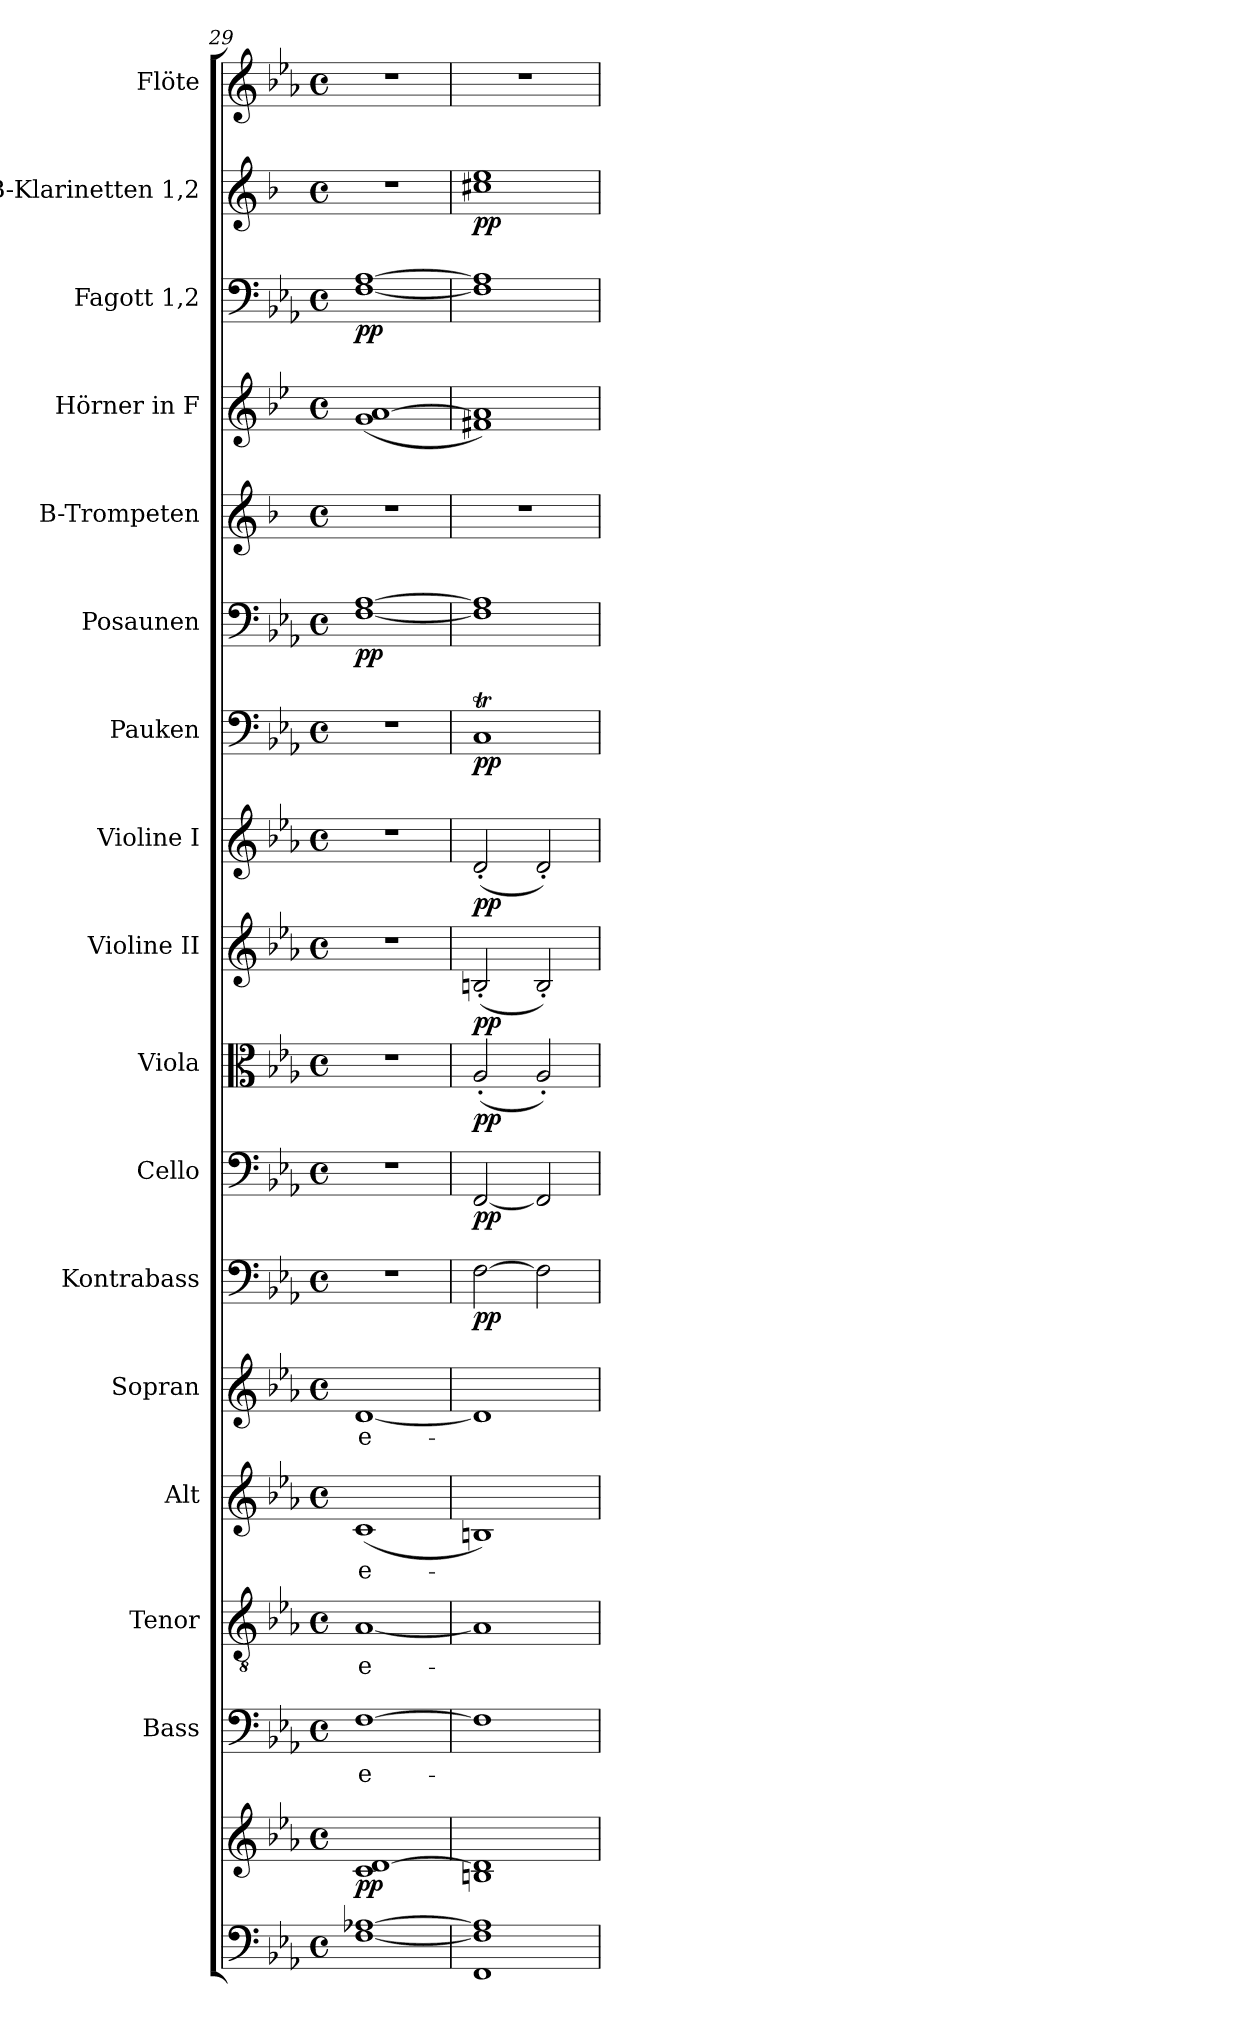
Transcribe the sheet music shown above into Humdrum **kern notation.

**kern	**kern	**dynam	**kern	**text	**kern	**text	**kern	**text	**kern	**text	**kern	**dynam	**kern	**dynam	**kern	**dynam	**kern	**dynam	**kern	**dynam	**kern	**dynam	**kern	**dynam	**kern	**kern	**kern	**dynam	**kern	**dynam	**kern
*part17	*part17	*part17	*part16	*part16	*part15	*part15	*part14	*part14	*part13	*part13	*part12	*part12	*part11	*part11	*part10	*part10	*part9	*part9	*part8	*part8	*part7	*part7	*part6	*part6	*part5	*part4	*part3	*part3	*part2	*part2	*part1
*staff18	*staff17	*staff17/18	*staff16	*staff16	*staff15	*staff15	*staff14	*staff14	*staff13	*staff13	*staff12	*staff12	*staff11	*staff11	*staff10	*staff10	*staff9	*staff9	*staff8	*staff8	*staff7	*staff7	*staff6	*staff6	*staff5	*staff4	*staff3	*staff3	*staff2	*staff2	*staff1
*	*	*	*I"Bass	*	*I"Tenor	*	*I"Alt	*	*I"Sopran	*	*I"Kontrabass	*	*I"Cello	*	*I"Viola	*	*I"Violine II	*	*I"Violine I	*	*I"Pauken	*	*I"Posaunen	*	*I"B-Trompeten	*I"Hörner in F	*I"Fagott 1,2	*	*I"B-Klarinetten 1,2	*	*I"Flöte
*	*	*	*I'B.	*	*I'T.	*	*I'A.	*	*I'S.	*	*I'Kb.	*	*	*	*I'Vla.	*	*I'Vl. II	*	*I'Vl. I	*	*I'Pk.	*	*I'Pos.	*	*I'B Trp.	*	*I'Fg.	*	*I'Kl.	*	*I'Fl.
*clefF4	*clefG2	*	*clefF4	*	*clefGv2	*	*clefG2	*	*clefG2	*	*clefF4	*	*clefF4	*	*clefC3	*	*clefG2	*	*clefG2	*	*clefF4	*	*clefF4	*	*clefG2	*clefG2	*clefF4	*	*clefG2	*	*clefG2
*	*	*	*	*	*	*	*	*	*	*	*ITrd7c12	*	*	*	*	*	*	*	*	*	*	*	*	*	*ITrd1c2	*ITrd4c7	*	*	*ITrd1c2	*	*
*k[b-e-a-]	*k[b-e-a-]	*	*k[b-e-a-]	*	*k[b-e-a-]	*	*k[b-e-a-]	*	*k[b-e-a-]	*	*k[b-e-a-]	*	*k[b-e-a-]	*	*k[b-e-a-]	*	*k[b-e-a-]	*	*k[b-e-a-]	*	*k[b-e-a-]	*	*k[b-e-a-]	*	*k[b-e-a-]	*k[b-e-a-]	*k[b-e-a-]	*	*k[b-e-a-]	*	*k[b-e-a-]
*E-:	*E-:	*	*E-:	*	*E-:	*	*E-:	*	*E-:	*	*E-:	*	*E-:	*	*E-:	*	*E-:	*	*E-:	*	*E-:	*	*E-:	*	*E-:	*E-:	*E-:	*	*E-:	*	*E-:
*M4/4	*M4/4	*	*M4/4	*	*M4/4	*	*M4/4	*	*M4/4	*	*M4/4	*	*M4/4	*	*M4/4	*	*M4/4	*	*M4/4	*	*M4/4	*	*M4/4	*	*M4/4	*M4/4	*M4/4	*	*M4/4	*	*M4/4
*met(c)	*met(c)	*	*met(c)	*	*met(c)	*	*met(c)	*	*met(c)	*	*met(c)	*	*met(c)	*	*met(c)	*	*met(c)	*	*met(c)	*	*met(c)	*	*met(c)	*	*met(c)	*met(c)	*met(c)	*	*met(c)	*	*met(c)
=29	=29	=29	=29	=29	=29	=29	=29	=29	=29	=29	=29	=29	=29	=29	=29	=29	=29	=29	=29	=29	=29	=29	=29	=29	=29	=29	=29	=29	=29	=29	=29
!	!	!LO:DY:b	!	!LO:LY:b	!	!LO:LY:b	!	!LO:LY:b	!	!LO:LY:b	!	!	!	!	!	!	!	!	!	!	!	!	!	!LO:DY:b	!	!	!	!LO:DY:b	!	!	!
[1F [1A-X	1c [1d	pp	[1F	-e-	[1A-	-e-	(<1c	-e-	[1d	-e-	1r	.	1r	.	1r	.	1r	.	1r	.	1r	.	[1F [1A-	pp	1r	(<1c [>1d	[1F [1A-	pp	1r	.	1r
=30	=30	=30	=30	=30	=30	=30	=30	=30	=30	=30	=30	=30	=30	=30	=30	=30	=30	=30	=30	=30	=30	=30	=30	=30	=30	=30	=30	=30	=30	=30	=30
!	!	!	!	!	!	!	!	!	!	!	!	!LO:DY:b	!	!LO:DY:b	!	!LO:DY:b	!	!LO:DY:b	!	!LO:DY:b	!	!LO:DY:b	!	!	!	!	!	!	!	!LO:DY:b	!
1FF 1F] 1A-]	1Bn 1d]	.	1F]	.	1A-]	.	1Bn)	.	1d]	.	[2FF\	pp	[2FF/	pp	(<2A-'</	pp	(<2Bn'</	pp	(<2d'</	pp	1CT	pp	1F] 1A-]	.	1r	1Bn 1d])	1F] 1A-]	.	1bn 1dd	pp	1r
.	.	.	.	.	.	.	.	.	.	.	2FF\]	.	2FF/]	.	2A-'</)	.	2B'</)	.	2d'</)	.	.	.	.	.	.	.	.	.	.	.	.
=	=	=	=	=	=	=	=	=	=	=	=	=	=	=	=	=	=	=	=	=	=	=	=	=	=	=	=	=	=	=	=
*-	*-	*-	*-	*-	*-	*-	*-	*-	*-	*-	*-	*-	*-	*-	*-	*-	*-	*-	*-	*-	*-	*-	*-	*-	*-	*-	*-	*-	*-	*-	*-
